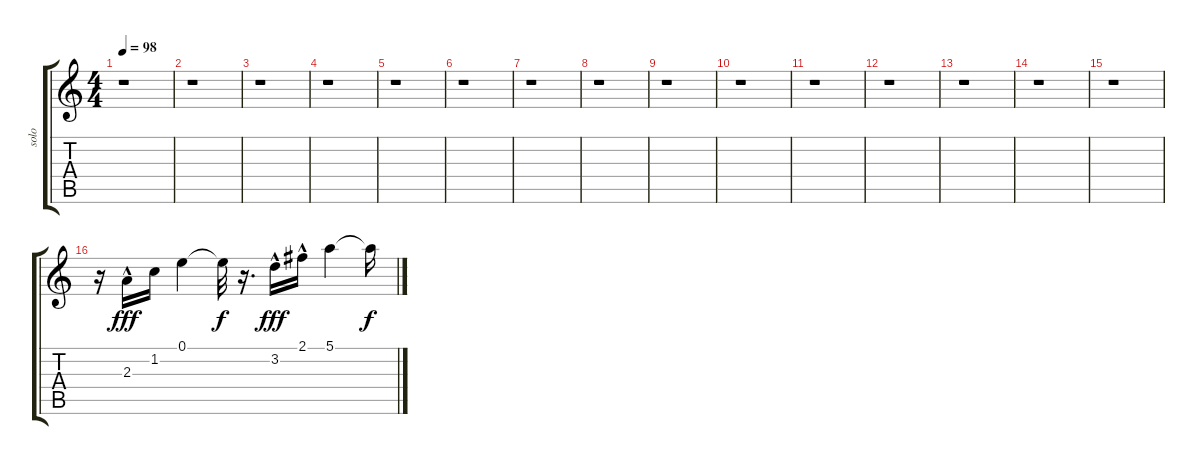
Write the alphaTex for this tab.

\track ("solo" "solo") {instrument electricguitarclean}
\staff {score tabs}
\tuning (E4 B3 G3 D3 A2 E2) {hide}
\ts (4 4)
\tempo 98
\clef g2
\ks c
r.1{dy fff instrument electricguitarclean} |
r.1 |
r.1 |
r.1 |
r.1 |
r.1 |
r.1 |
r.1 |
r.1 |
r.1 |
r.1 |
r.1 |
r.1 |
r.1 |
r.1 |
r.16 2.3{hac}.16{balance 8 instrument electricguitarclean} 1.2.16 0.1.4 0.1{t}.32{dy f} r.16{d} 3.2{hac}.16{dy fff} 2.1{hac}.16 5.1.4 5.1{t}.16{dy f}
